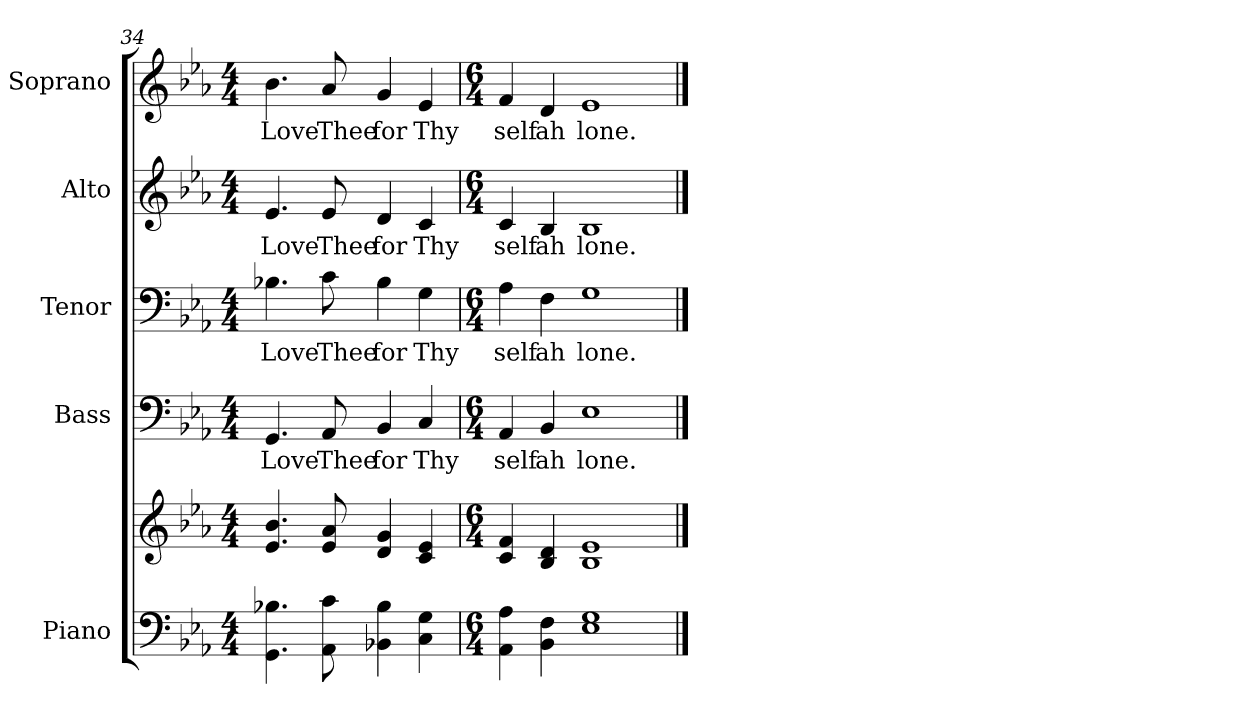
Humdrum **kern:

**kern	**kern	**kern	**text	**kern	**text	**kern	**text	**kern	**text
*part5	*part5	*part4	*part4	*part3	*part3	*part2	*part2	*part1	*part1
*staff6	*staff5	*staff4	*staff4	*staff3	*staff3	*staff2	*staff2	*staff1	*staff1
*I"Piano	*	*I"Bass	*	*I"Tenor	*	*I"Alto	*	*I"Soprano	*
*I'Pno.	*	*I'B.	*	*I'T.	*	*I'A.	*	*I'S.	*
*clefF4	*clefG2	*clefF4	*	*clefF4	*	*clefG2	*	*clefG2	*
*k[b-e-a-]	*k[b-e-a-]	*k[b-e-a-]	*	*k[b-e-a-]	*	*k[b-e-a-]	*	*k[b-e-a-]	*
*E-:	*E-:	*E-:	*	*E-:	*	*E-:	*	*E-:	*
*M4/4	*M4/4	*M4/4	*	*M4/4	*	*M4/4	*	*M4/4	*
=34	=34	=34	=34	=34	=34	=34	=34	=34	=34
!	!	!	!LO:LY:b:color=#000000	!	!	!	!	!	!
!	!	!	!	!	!LO:LY:b:color=#000000	!	!	!	!
!	!	!	!	!	!	!	!LO:LY:b:color=#000000	!	!
!	!	!	!	!	!	!	!	!	!LO:LY:b:color=#000000
4.GGi\ 4.B-Xi	4.e-i/ 4.b-i	4.GGi/	Love	4.B-Xi\	Love	4.e-i/	Love	4.b-i\	Love
!	!	!	!LO:LY:b:color=#000000	!	!	!	!	!	!
!	!	!	!	!	!LO:LY:b:color=#000000	!	!	!	!
!	!	!	!	!	!	!	!LO:LY:b:color=#000000	!	!
!	!	!	!	!	!	!	!	!	!LO:LY:b:color=#000000
8AA-i\ 8ci	8e-i/ 8a-i	8AA-i/	Thee	8ci\	Thee	8e-i/	Thee	8a-i/	Thee
!	!	!	!LO:LY:b:color=#000000	!	!	!	!	!	!
!	!	!	!	!	!LO:LY:b:color=#000000	!	!	!	!
!	!	!	!	!	!	!	!LO:LY:b:color=#000000	!	!
!	!	!	!	!	!	!	!	!	!LO:LY:b:color=#000000
4BB-Xi\ 4B-i	4di/ 4gi	4BB-i/	for	4B-i\	for	4di/	for	4gi/	for
!	!	!	!LO:LY:b:color=#000000	!	!	!	!	!	!
!	!	!	!	!	!LO:LY:b:color=#000000	!	!	!	!
!	!	!	!	!	!	!	!LO:LY:b:color=#000000	!	!
!	!	!	!	!	!	!	!	!	!LO:LY:b:color=#000000
4Ci\ 4Gi	4ci/ 4e-i	4Ci/	Thy	4Gi\	Thy	4ci/	Thy	4e-i/	Thy
!!LO:PB:g=z
=35	=35	=35	=35	=35	=35	=35	=35	=35	=35
*M6/4	*M6/4	*M6/4	*	*M6/4	*	*M6/4	*	*M6/4	*
!	!	!	!LO:LY:b:color=#000000	!	!	!	!	!	!
!	!	!	!	!	!LO:LY:b:color=#000000	!	!	!	!
!	!	!	!	!	!	!	!LO:LY:b:color=#000000	!	!
!	!	!	!	!	!	!	!	!	!LO:LY:b:color=#000000
4AA-i\ 4A-i	4ci/ 4fi	4AA-i/	self	4A-i\	self	4ci/	self	4fi/	self
!	!	!	!LO:LY:b:color=#000000	!	!	!	!	!	!
!	!	!	!	!	!LO:LY:b:color=#000000	!	!	!	!
!	!	!	!	!	!	!	!LO:LY:b:color=#000000	!	!
!	!	!	!	!	!	!	!	!	!LO:LY:b:color=#000000
4BB-i\ 4Fi	4B-i/ 4di	4BB-i/	ah	4Fi\	ah	4B-i/	ah	4di/	ah
!	!	!	!LO:LY:b:color=#000000	!	!	!	!	!	!
!	!	!	!	!	!LO:LY:b:color=#000000	!	!	!	!
!	!	!	!	!	!	!	!LO:LY:b:color=#000000	!	!
!	!	!	!	!	!	!	!	!	!LO:LY:b:color=#000000
1E-i 1Gi	1B-i 1e-i	1E-i	lone.	1Gi	lone.	1B-i	lone.	1e-i	lone.
==	==	==	==	==	==	==	==	==	==
*-	*-	*-	*-	*-	*-	*-	*-	*-	*-
